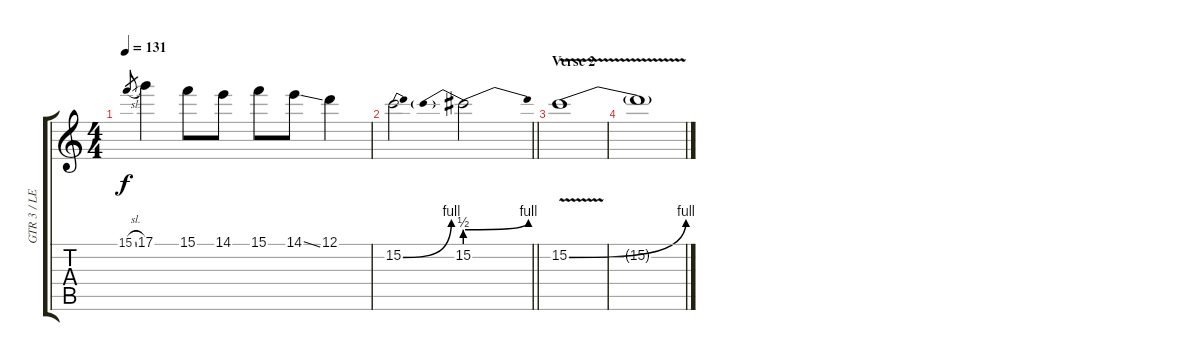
\track ("GTR 3 / LEAD" "GTR 3 / LE") {instrument distortionguitar}
\staff {score tabs}
\tuning (D4 A3 F3 C3 G2 D2) {hide}
\ts (4 4)
\tempo 131
\clef g2
\ks c
15.1{sl}.8{gr dy f} 17.1.4 15.1.8 14.1.8 15.1.8 14.1{ss}.8 12.1.4 |
\barLineRight lightlight
15.2{be (bend 0 0 60 4)}.2 15.2{be (prebendbend 0 2 60 4)}.2 |
\section ("" "Verse 2")
15.2{be (bend 0 0 60 4) v}.1 |
15.2{t}.1
